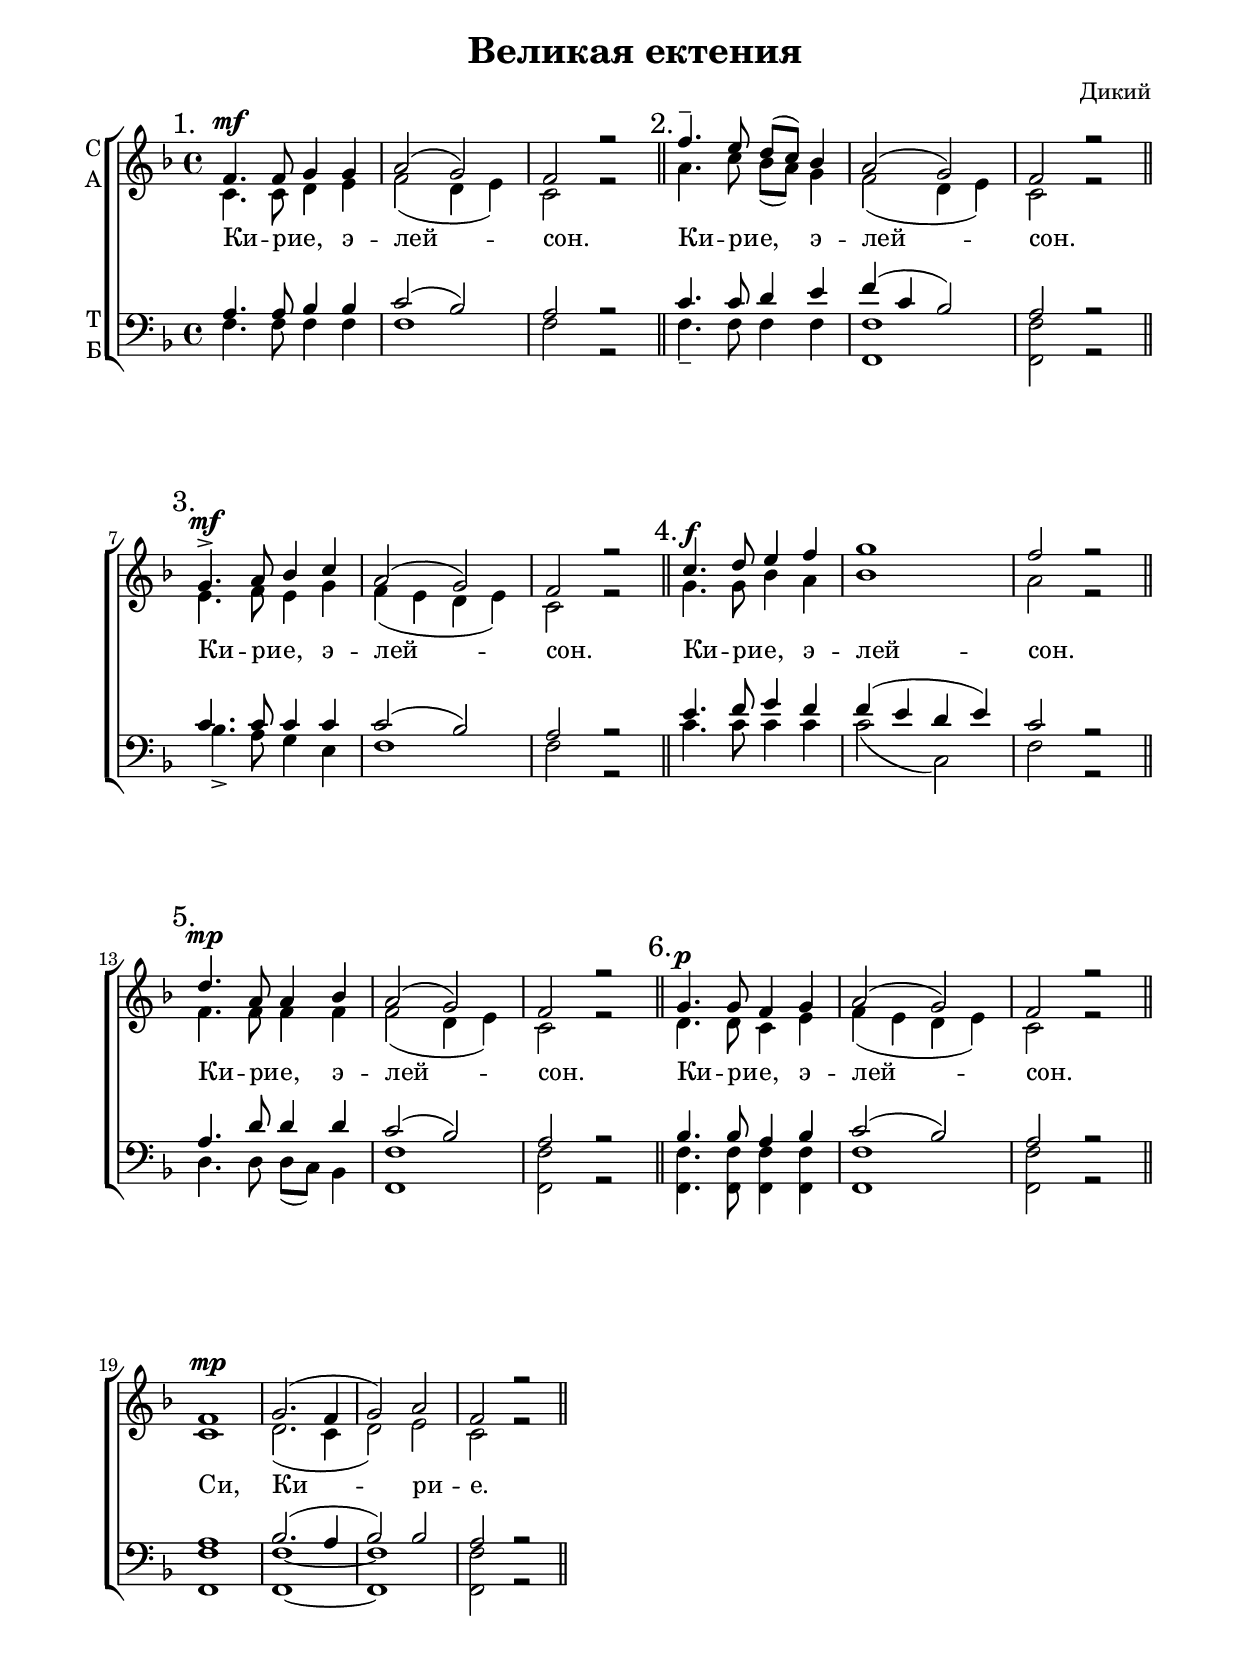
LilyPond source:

\version "2.18.2"

% закомментируйте строку ниже, чтобы получался pdf с навигацией
#(ly:set-option 'point-and-click #f)
#(ly:set-option 'midi-extension "mid")
%#(set-global-staff-size 18)

abr = { \break }
%abr = {}

pbr = { \pageBreak }
pbr= {}

co = \cadenzaOn
cof = \cadenzaOff
cb = { \cadenzaOff \bar "||" }
cbr = { \bar "" }
cbar = { \cadenzaOff \bar "|" \cadenzaOn }
stemOff = { \hide Staff.Stem }
nat = { \once \hide Accidental }
%stemOn = { \unHideNotes Staff.Stem }

global = {
  \autoBeamOff
  \key f \major
  \time 4/4
}

sopvoice = \relative c' {
  \global
  \dynamicUp
  \mark "1."
  f4.\mf f8 g4 g |
  a2( g) |
  f2 r \bar "||" |
  
  \mark "2."
  f'4.-- e8 d[( c]) bes4 |
  a2( g) |
  f2 r \bar "||" | \abr
  
  \mark "3."
  g4.\mf-> a8 bes4 c |
  a2( g) |
  f2 r \bar "||" |
  
  \mark "4."
  c'4.\f d8 e4 f |
  g1 |
  f2 r \bar "||" | \abr
  
  \mark "5."
  d4.\mp a8 a4 bes |
  a2( g) |
  f2 r \bar "||" |
  
  \mark "6."
  g4.\p g8 f4 g |
  a2( g) |
  f2 r \bar "||" | \abr
  
  f1\mp |
  g2.( f4 |
  g2) a |
  f2 r \bar "||"
}

altvoice = \relative c' {
  \global
  c4. c8 d4 e f2( d4 e) c2 r |
  
  a'4. c8 bes[( a]) g4 f2( d4 e) c2 r |
  
  e4. f8 e4 g f( e d e) c2 r |
  
  g'4. g8 bes4 a bes1 a2 r |
  
  f4. f8 f4 f f2( d4 e) c2 r |
  
  d4. d8 c4 e f( e d e) c2 r |
  
  c1 d2.( c4 d2) e c r 
  
  
}

tenorvoice = \relative c' {
  \global
   a4. a8 bes4 bes c2( bes) a2 r |
   
   c4. c8 d4 e f( c bes2) a2 r |
   
   c4. c8 c4 c c2( bes) a2 r |
   
   e'4. f8 g4 f f( e d e) c2 r |
   
   a4. d8 d4 d c2( bes) a2 r |
   
   bes4. bes8 a4 bes c2( bes) a2 r |
   
   a1 bes2.( a4 bes2) bes a2 r 
}

bassvoice = \relative c {
  \global
   f4. f8 f4 f f1 f2 r |
   f4.-- f8 f4 f <f f,>1 q2 r |
   bes4.-> a8 g4 e f1 f2 r |
   c'4. c8 c4 c c2( c,) f2 r |
   d4. d8 d[( c]) bes4 <f f'>1 q2 r |
   q4. q8 q4 q q1 q2 r |
   q1 q~ q q2 r
}

lleft = \once \override LyricText.self-alignment-X = #LEFT
texts = \lyricmode {
  \override LyricText.self-alignment-X = #LEFT
 Ки -- ри -- е, э -- лей -- сон.
 Ки -- ри -- е, э -- лей -- сон.
 Ки -- ри -- е, э -- лей -- сон.
 Ки -- ри -- е, э -- лей -- сон.
 Ки -- ри -- е, э -- лей -- сон.
 Ки -- ри -- е, э -- лей -- сон.
 Си, Ки -- ри -- е.
}


\bookpart {
  \header {
    title = "Великая ектения"
    subtitle = ""
    composer = "Дикий"
    %subtitle = "№ 149"
    %subtitle = "архиерейская"
    % Удалить строку версии LilyPond 
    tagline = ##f
  }

  \paper {
    #(set-default-paper-size "a4")
    top-margin = 10
    left-margin = 20
    right-margin = 15
    bottom-margin = 15
    indent = 0
    %ragged-bottom = ##f
    ragged-last-bottom = ##f
    ragged-last = ##t
  }

\score {
  \new ChoirStaff
  <<
    \new Staff = "sa" \with {
      instrumentName = \markup { \column { "С" "А"  } }
      midiInstrument = "voice oohs"
    } <<
      \new Voice = "soprano" { \voiceOne \sopvoice }
      \new Voice  = "alto" { \voiceTwo \altvoice }
    >> 
    \new Lyrics \lyricsto "soprano" { \texts }
  
    \new Staff = "tb" \with {
      instrumentName = \markup { \column { "Т" "Б" } }
      midiInstrument = "voice oohs"
    } <<
        \new Voice = "tenor" { \voiceOne \clef bass \tenorvoice }
        \new Voice = "bass" { \voiceTwo \bassvoice }
    >>
  >>
  \layout {
    \context {
        \Staff
        % удаляем обозначение темпа из общего плана
        %\remove "Time_signature_engraver"
        \remove "Bar_number_engraver"
      }
%    #(layout-set-staff-size 15)
  }
  \midi {
    \tempo 2=90
  }
}
}

